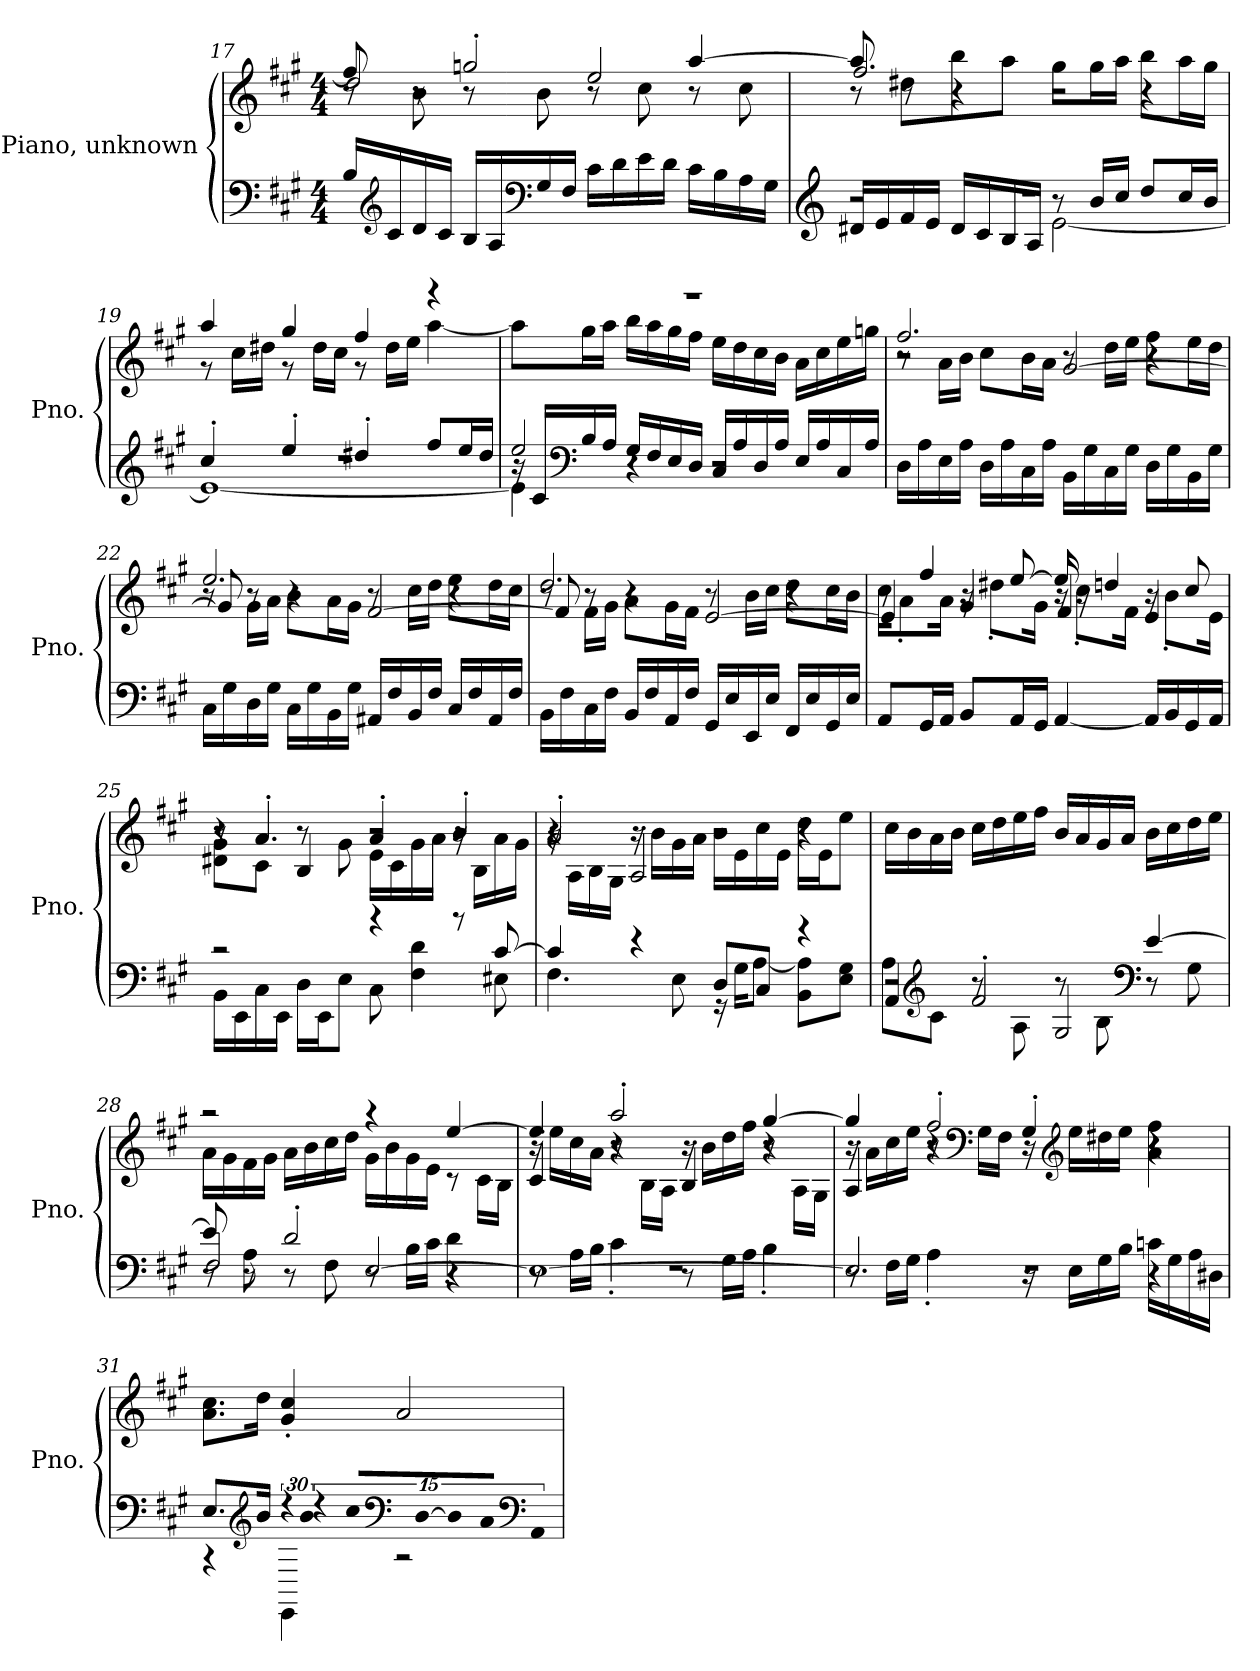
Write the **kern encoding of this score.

**kern	**kern
*part1	*part1
*staff2	*staff1
*I"Piano, unknown	*
*I'Pno.	*
!!LO:LB:g=z
*clefF4	*clefG2
*k[f#c#g#]	*k[f#c#g#]
*M4/4	*M4/4
=17	=17
*	*^
*	*	*^
16B/LL	8ff#/]	8r	2dd/
*clefG2	*	*	*
16c#/	.	.	.
16d/	8r	8b\	.
16c#/JJ	.	.	.
16B/LL	2ggn'/	8r	.
16A/	.	.	.
*clefF4	*	*	*
16G#/	.	8b\	.
16F#/JJ	.	.	.
16c#\LL	.	8r	2ee/
16d\	.	.	.
16e\	.	8cc#\	.
16d\JJ	.	.	.
16c#\LL	[4aa/	8r	.
16B\	.	.	.
16A\	.	8cc#\	.
16G#\JJ	.	.	.
=18	=18	=18	=18
*clefG2	*	*	*
*^	*	*	*
*	*^	*	*	*
1r	2r	16d#X/LL	8aa/]	8r	2.ff#/
.	.	16e/	.	.	.
.	.	16f#/	8r	8dd#X\L	.
.	.	16e/JJ	.	.	.
.	.	16d#/LL	4r	8bb\	.
.	.	16c#/	.	.	.
.	.	16B/	.	8aa\J	.
.	.	16A/JJ	.	.	.
.	[2e\	8r	2r	8gg#\L	.
.	.	16b/LL	.	16gg#\L	.
.	.	16cc#/JJ	.	16aa\JJ	.
.	.	8dd/L	.	8bb\L	4r
.	.	16cc#/L	.	16aa\L	.
.	.	16b/JJ	.	16gg#\JJ	.
*	*	*	*	*v	*v
!!LO:LB:g=z
=19	=19	=19	=19	=19
1r	1e_	4cc#'/	4aa/	8r
.	.	.	.	16cc#\LL
.	.	.	.	16dd#X\JJ
.	.	4ee'/	4gg#/	8r
.	.	.	.	16dd#\LL
.	.	.	.	16cc#\JJ
.	.	4dd#X'/	4ff#/	8r
.	.	.	.	16dd#\LL
.	.	.	.	16ee\JJ
.	.	8ff#/L	4r	[4aa\
.	.	16ee/L	.	.
.	.	16dd#/JJ	.	.
=20	=20	=20	=20	=20
2ee/	4e\]	16r	1r	8aa\L]
.	.	16c#/LL	.	.
*clefF4	*	*	*	*
.	.	16B/	.	16gg#\L
.	.	16A/JJ	.	16aa\JJ
.	4r	16G#/LL	.	16bb\LL
.	.	16F#/	.	16aa\
.	.	16E/	.	16gg#\
.	.	16D/JJ	.	16ff#\JJ
2r	2r	16C#/LL	.	16ee\LL
.	.	16A/	.	16dd\
.	.	16D/	.	16cc#\
.	.	16A/JJ	.	16b\JJ
.	.	16E/LL	.	16a\LL
.	.	16A/	.	16cc#\
.	.	16C#/	.	16ee\
.	.	16A/JJ	.	16ggn\JJ
*v	*v	*v	*	*
!!LO:LB:g=z
=21	=21	=21
*	*	*^
16D\LL	2.ff#/	8r	2r
16A\	.	.	.
16E\	.	16a\LL	.
16A\JJ	.	16b\JJ	.
16D\LL	.	8cc#\L	.
16A\	.	.	.
16C#\	.	16b\L	.
16A\JJ	.	16a\JJ	.
16BB\LL	.	8r	[2g#/
16G#\	.	.	.
16C#\	.	16dd\LL	.
16G#\JJ	.	16ee\JJ	.
16D\LL	4r	8ff#\L	.
16G#\	.	.	.
16BB\	.	16ee\L	.
16G#\JJ	.	16dd\JJ	.
=22	=22	=22	=22
16C#\LL	2.ee/	8r	8g#/]
16G#\	.	.	.
16D\	.	16g#\LL	8r
16G#\JJ	.	16a\JJ	.
16C#\LL	.	8b\L	4r
16G#\	.	.	.
16BB\	.	16a\L	.
16G#\JJ	.	16g#\JJ	.
16AA#X/LL	.	8r	[2f#/
16F#/	.	.	.
16BB/	.	16cc#\LL	.
16F#/JJ	.	16dd\JJ	.
16C#/LL	4r	8ee\L	.
16F#/	.	.	.
16AA#/	.	16dd\L	.
16F#/JJ	.	16cc#\JJ	.
!!LO:LB:g=z	!!	!!
=23	=23	=23	=23
16BB\LL	2.dd/	8r	8f#/]
16F#\	.	.	.
16C#\	.	16f#\LL	8r
16F#\JJ	.	16g#\JJ	.
16BB/LL	.	8a\L	4r
16F#/	.	.	.
16AA/	.	16g#\L	.
16F#/JJ	.	16f#\JJ	.
16GG#/LL	.	8r	[2e/
16E/	.	.	.
16EE/	.	16b\LL	.
16E/JJ	.	16cc#\JJ	.
16FF#/LL	4r	8dd\L	.
16E/	.	.	.
16GG#/	.	16cc#\L	.
16E/JJ	.	16b\JJ	.
=24	=24	=24	=24
8AA/L	8r	16cc#\KL	4e/]
.	.	8a'\	.
16GG#/L	4ff#/	.	.
16AA/JJ	.	16a\Jk	.
8BB/L	.	16r	4g#/
.	.	8dd#X'\L	.
16AA/L	[8ee/	.	.
16GG#/JJ	.	16g#\Jk	.
[4AA/	16ee/]	16r	4f#/
.	16r	8cc#'\L	.
.	4ddn/	.	.
.	.	16f#\Jk	.
16AA/LL]	.	16r	4e/
16BB/	.	8b'\L	.
16GG#/	8cc#/	.	.
16AA/JJ	.	16e\Jk	.
!!LO:PB:g=z	!!	!!
=25	=25	=25	=25
*^	*	*	*
2r	16BB\LL	8r	8d#X\ 8g#\L	4r
.	16EE\	.	.	.
.	16C#\	4.a'/	8c#\J	.
.	16EE\JJ	.	.	.
.	16D\LL	.	8r	4B/
.	16EE\J	.	.	.
.	8E\J	.	8g#\	.
4r	8C#\	4a'/	16e\LL	2r
.	.	.	16c#\	.
.	4F#\ 4d\	.	16g#\	.
.	.	.	16a\JJ	.
8r	.	4b'/	16r	.
.	.	.	16B\LL	.
[8c#/	8E#X\	.	16a\	.
.	.	.	16g#\JJ	.
=26	=26	=26	=26	=26
4c#/]	4.F#\	2a'/	16r	4r
.	.	.	16A\LL	.
.	.	.	16B\	.
.	.	.	16G#\JJ	.
4r	.	.	16r	2A'/
.	.	.	16b\LL	.
.	8E\	.	16g#\	.
.	.	.	16a\JJ	.
8D/L	16r	2r	16b\LL	.
.	16G#\KL	.	16e\	.
8C#/J	[8A\J	.	16cc#\	.
.	.	.	16e\JJ	.
4r	8BB\ 8A\]L	.	16dd\LL	4r
.	.	.	16e\J	.
.	8E\ 8G#\J	.	8ee\J	.
*	*	*v	*v	*v
!!LO:LB:g=z
=27	=27	=27
*	*^	*
4AA/	8A\L	2r	16cc#\LL
.	.	.	16b\
*clefG2	*	*	*
.	8c#\J	.	16a\
.	.	.	16b\JJ
2f#'/	8r	.	16cc#\LL
.	.	.	16dd\
.	8A\	.	16ee\
.	.	.	16ff#\JJ
.	8r	2G#/	16b/LL
.	.	.	16a/
.	8B\	.	16g#/
.	.	.	16a/JJ
*clefF4	*	*	*
[4e/	8r	.	16b\LL
.	.	.	16cc#\
.	8G#\	.	16dd\
.	.	.	16ee\JJ
=28	=28	=28	=28
*	*	*	*^
8e/]	8r	2F#/	2r	16a\LL
.	.	.	.	16g#\
8r	8A\	.	.	16f#\
.	.	.	.	16g#\JJ
2d'/	8r	.	.	16a\LL
.	.	.	.	16b\
.	8F#\	.	.	16cc#\
.	.	.	.	16dd\JJ
.	8r	[2E/	4r	16g#\LL
.	.	.	.	16b\
.	16B\LL	.	.	16g#\
.	16c#\JJ	.	.	16e\JJ
4r	4d'\	.	[4ee/	8r
.	.	.	.	16c#\LL
.	.	.	.	16B\JJ
!!LO:LB:g=z
=29	=29	=29	=29	=29
*	*	*	*	*^
1r	8r	1E_	4ee/]	16r	4c#'/
.	.	.	.	16ee\LL	.
.	16A\LL	.	.	16cc#\	.
.	16B\JJ	.	.	16a\JJ	.
.	4c#'\	.	2aa'/	8r	4r
.	.	.	.	16B\LL	.
.	.	.	.	16A\JJ	.
.	8r	.	.	16r	4B'/
.	.	.	.	16b\LL	.
.	16G#\LL	.	.	16dd\	.
.	16A\JJ	.	.	16ff#\JJ	.
.	4B'\	.	[4gg#/	8r	4r
.	.	.	.	16A\LL	.
.	.	.	.	16G#\JJ	.
=30	=30	=30	=30	=30	=30
1r	8r	2.E/]	4gg#/]	16r	4A'/
.	.	.	.	16a\LL	.
.	16F#\LL	.	.	16cc#\	.
.	16G#\JJ	.	.	16ee\JJ	.
.	4A'\	.	2ff#'/	8r	4r
*	*	*	*clefF4	*	*
.	.	.	.	16G#\LL	.
.	.	.	.	16F#\JJ	.
.	16r	.	.	16r	4G#'/
*	*	*	*clefG2	*	*
.	16E\LL	.	.	16ee\LL	.
.	16G#\	.	.	16dd#X\	.
.	16B\JJ	.	.	16ee\JJ	.
.	16cn\LL	4r	4r	4a\ 4ff#\	4r
.	16G#\	.	.	.	.
.	16A\	.	.	.	.
.	16D#X\JJ	.	.	.	.
*	*v	*v	*	*	*
*	*	*v	*v	*v
!!LO:LB:g=z
=31	=31	=31
8.E/L	4r	8.a\ 8.cc#\L
*clefG2	*	*
16b/Jk	.	16dd\Jk
!LO:N:vis=64	!	!
960%17r	4EE\	4g#/' 4cc#/'
!LO:N:vis=64	!	!
960%17b/	.	.
1920ryy	.	.
!LO:N:vis=128	!	!
1920%17r	.	.
!LO:N:vis=256	!	!
1920%17cc#/LLLLL	.	.
!LO:N:vis=256	!	!
[1920%17b/JJJJ	.	.
8b/]	.	.
16a/Jk	.	.
*clefF4	*	*
2AA/	2r	2a/
*v	*v	*
=	=
*-	*-
